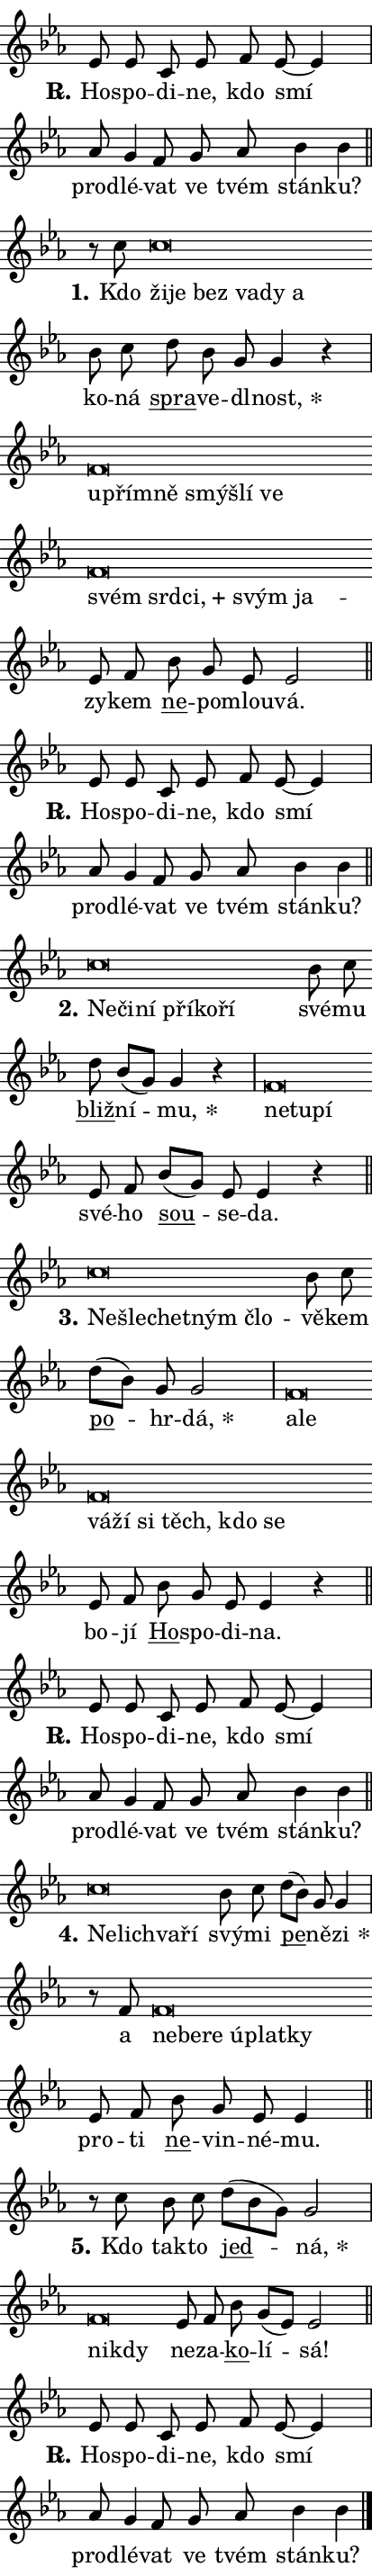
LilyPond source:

\version "2.22.1"
\header { tagline = "" }
\paper {
  indent = 0\cm
  top-margin = 0\cm
  right-margin = 0\cm
  bottom-margin = 0\cm
  left-margin = 0\cm
  paper-width = 7\cm
  page-breaking = #ly:one-page-breaking
  system-system-spacing.basic-distance = #11
  score-system-spacing.basic-distance = #11
  ragged-last = ##f
}


%% Author: Thomas Morley
%% https://lists.gnu.org/archive/html/lilypond-user/2020-05/msg00002.html
#(define (line-position grob)
"Returns position of @var[grob} in current system:
   @code{'start}, if at first time-step
   @code{'end}, if at last time-step
   @code{'middle} otherwise
"
  (let* ((col (ly:item-get-column grob))
         (ln (ly:grob-object col 'left-neighbor))
         (rn (ly:grob-object col 'right-neighbor))
         (col-to-check-left (if (ly:grob? ln) ln col))
         (col-to-check-right (if (ly:grob? rn) rn col))
         (break-dir-left
           (and
             (ly:grob-property col-to-check-left 'non-musical #f)
             (ly:item-break-dir col-to-check-left)))
         (break-dir-right
           (and
             (ly:grob-property col-to-check-right 'non-musical #f)
             (ly:item-break-dir col-to-check-right))))
        (cond ((eqv? 1 break-dir-left) 'start)
              ((eqv? -1 break-dir-right) 'end)
              (else 'middle))))

#(define (tranparent-at-line-position vctor)
  (lambda (grob)
  "Relying on @code{line-position} select the relevant enry from @var{vctor}.
Used to determine transparency,"
    (case (line-position grob)
      ((end) (not (vector-ref vctor 0)))
      ((middle) (not (vector-ref vctor 1)))
      ((start) (not (vector-ref vctor 2))))))

noteHeadBreakVisibility =
#(define-music-function (break-visibility)(vector?)
"Makes @code{NoteHead}s transparent relying on @var{break-visibility}"
#{
  \override NoteHead.transparent =
    #(tranparent-at-line-position break-visibility)
#})

#(define delete-ledgers-for-transparent-note-heads
  (lambda (grob)
    "Reads whether a @code{NoteHead} is transparent.
If so this @code{NoteHead} is removed from @code{'note-heads} from
@var{grob}, which is supposed to be @code{LedgerLineSpanner}.
As a result ledgers are not printed for this @code{NoteHead}"
    (let* ((nhds-array (ly:grob-object grob 'note-heads))
           (nhds-list
             (if (ly:grob-array? nhds-array)
                 (ly:grob-array->list nhds-array)
                 '()))
           ;; Relies on the transparent-property being done before
           ;; Staff.LedgerLineSpanner.after-line-breaking is executed.
           ;; This is fragile ...
           (to-keep
             (remove
               (lambda (nhd)
                 (ly:grob-property nhd 'transparent #f))
               nhds-list)))
      ;; TODO find a better method to iterate over grob-arrays, similiar
      ;; to filter/remove etc for lists
      ;; For now rebuilt from scratch
      (set! (ly:grob-object grob 'note-heads)  '())
      (for-each
        (lambda (nhd)
          (ly:pointer-group-interface::add-grob grob 'note-heads nhd))
        to-keep))))

hideNotes = {
  \noteHeadBreakVisibility #begin-of-line-visible
}
unHideNotes = {
  \noteHeadBreakVisibility #all-visible
}

% work-around for resetting accidentals
% https://lilypond.org/doc/v2.23/Documentation/notation/displaying-rhythms#unmetered-music
cadenzaMeasure = {
  \cadenzaOff
  \partial 1024 s1024
  \cadenzaOn
}

#(define-markup-command (accent layout props text) (markup?)
  "Underline accented syllable"
  (interpret-markup layout props
    #{\markup \override #'(offset . 4.3) \underline { #text }#}))

responsum = \markup \concat {
  "R" \hspace #-1.05 \path #0.1 #'((moveto 0 0.07) (lineto 0.9 0.8)) \hspace #0.05 "."
}

\layout {
    \context {
        \Staff
        \remove "Time_signature_engraver"
        \override LedgerLineSpanner.after-line-breaking = #delete-ledgers-for-transparent-note-heads
    }
    \context {
        \Voice {
            \override NoteHead.output-attributes = #'((class . "notehead"))
            \override Hairpin.height = #0.55
        }
    }
    \context {
        \Lyrics {
            \override StanzaNumber.output-attributes = #'((class . "stanzanumber"))
            \override LyricSpace.minimum-distance = #0.9
            \override LyricText.font-name = #"TeX Gyre Schola"
            \override LyricText.font-size = 1
            \override StanzaNumber.font-name = #"TeX Gyre Schola Bold"
            \override StanzaNumber.font-size = 1
        }
    }
}

% magnetic-lyrics.ily
%
%   written by
%     Jean Abou Samra <jean@abou-samra.fr>
%     Werner Lemberg <wl@gnu.org>
%
%   adapted by
%     Jiri Hon <jiri.hon@gmail.com>
%
% Version 2022-Apr-15

% https://www.mail-archive.com/lilypond-user@gnu.org/msg149350.html

#(define (Left_hyphen_pointer_engraver context)
   "Collect syllable-hyphen-syllable occurrences in lyrics and store
them in properties.  This engraver only looks to the left.  For
example, if the lyrics input is @code{foo -- bar}, it does the
following.

@itemize @bullet
@item
Set the @code{text} property of the @code{LyricHyphen} grob between
@q{foo} and @q{bar} to @code{foo}.

@item
Set the @code{left-hyphen} property of the @code{LyricText} grob with
text @q{foo} to the @code{LyricHyphen} grob between @q{foo} and
@q{bar}.
@end itemize

Use this auxiliary engraver in combination with the
@code{lyric-@/text::@/apply-@/magnetic-@/offset!} hook."
   (let ((hyphen #f)
         (text #f))
     (make-engraver
      (acknowledgers
       ((lyric-syllable-interface engraver grob source-engraver)
        (set! text grob)))
      (end-acknowledgers
       ((lyric-hyphen-interface engraver grob source-engraver)
        ;(when (not (grob::has-interface grob 'lyric-space-interface))
          (set! hyphen grob)));)
      ((stop-translation-timestep engraver)
       (when (and text hyphen)
         (ly:grob-set-object! text 'left-hyphen hyphen))
       (set! text #f)
       (set! hyphen #f)))))

#(define (lyric-text::apply-magnetic-offset! grob)
   "If the space between two syllables is less than the value in
property @code{LyricText@/.details@/.squash-threshold}, move the right
syllable to the left so that it gets concatenated with the left
syllable.

Use this function as a hook for
@code{LyricText@/.after-@/line-@/breaking} if the
@code{Left_@/hyphen_@/pointer_@/engraver} is active."
   (let ((hyphen (ly:grob-object grob 'left-hyphen #f)))
     (when hyphen
       (let ((left-text (ly:spanner-bound hyphen LEFT)))
         (when (grob::has-interface left-text 'lyric-syllable-interface)
           (let* ((common (ly:grob-common-refpoint grob left-text X))
                  (this-x-ext (ly:grob-extent grob common X))
                  (left-x-ext
                   (begin
                     ;; Trigger magnetism for left-text.
                     (ly:grob-property left-text 'after-line-breaking)
                     (ly:grob-extent left-text common X)))
                  ;; `delta` is the gap width between two syllables.
                  (delta (- (interval-start this-x-ext)
                            (interval-end left-x-ext)))
                  (details (ly:grob-property grob 'details))
                  (threshold (assoc-get 'squash-threshold details 0.2)))
             (when (< delta threshold)
               (let* (;; We have to manipulate the input text so that
                      ;; ligatures crossing syllable boundaries are not
                      ;; disabled.  For languages based on the Latin
                      ;; script this is essentially a beautification.
                      ;; However, for non-Western scripts it can be a
                      ;; necessity.
                      (lt (ly:grob-property left-text 'text))
                      (rt (ly:grob-property grob 'text))
                      (is-space (grob::has-interface hyphen 'lyric-space-interface))
                      (space (if is-space " " ""))
                      (space-markup (grob-interpret-markup grob " "))
                      (space-size (interval-length (ly:stencil-extent space-markup X)))
                      (extra-delta (if is-space space-size 0))
                      ;; Append new syllable.
                      (ltrt-space (if (and (string? lt) (string? rt))
                                (string-append lt space rt)
                                (make-concat-markup (list lt space rt))))
                      ;; Right-align `ltrt` to the right side.
                      (ltrt-space-markup (grob-interpret-markup
                               grob
                               (make-translate-markup
                                (cons (interval-length this-x-ext) 0)
                                (make-right-align-markup ltrt-space)))))
                 (begin
                   ;; Don't print `left-text`.
                   (ly:grob-set-property! left-text 'stencil #f)
                   ;; Set text and stencil (which holds all collected
                   ;; syllables so far) and shift it to the left.
                   (ly:grob-set-property! grob 'text ltrt-space)
                   (ly:grob-set-property! grob 'stencil ltrt-space-markup)
                   (ly:grob-translate-axis! grob (- (- delta extra-delta)) X))))))))))


#(define (lyric-hyphen::displace-bounds-first grob)
   ;; Make very sure this callback isn't triggered too early.
   (let ((left (ly:spanner-bound grob LEFT))
         (right (ly:spanner-bound grob RIGHT)))
     (ly:grob-property left 'after-line-breaking)
     (ly:grob-property right 'after-line-breaking)
     (ly:lyric-hyphen::print grob)))

squashThreshold = #0.4

\layout {
  \context {
    \Lyrics
    \consists #Left_hyphen_pointer_engraver
    \override LyricText.after-line-breaking =
      #lyric-text::apply-magnetic-offset!
    \override LyricHyphen.stencil = #lyric-hyphen::displace-bounds-first
    \override LyricText.details.squash-threshold = \squashThreshold
    \override LyricHyphen.minimum-distance = 0
    \override LyricHyphen.minimum-length = \squashThreshold
  }
}

squash = \override LyricText.details.squash-threshold = 9999
unSquash = \override LyricText.details.squash-threshold = \squashThreshold

left = \override LyricText.self-alignment-X = #LEFT
unLeft = \revert LyricText.self-alignment-X

starOffset = #(lambda (grob) 
                (let ((x_offset (ly:self-alignment-interface::aligned-on-x-parent grob)))
                  (if (= x_offset 0) 0 (+ x_offset 1.2))))

star = #(define-music-function (syllable)(string?)
"Append star separator at the end of a syllable"
#{
  \once \override LyricText.X-offset = #starOffset
  \lyricmode { \markup {
    #syllable
    \override #'((font-name . "TeX Gyre Schola Bold")) \hspace #0.2 \lower #0.65 \larger "*"
  } }
#})

starAccent = #(define-music-function (syllable)(string?)
"Append star separator at the end of a syllable and make accent"
#{
  \once \override LyricText.X-offset = #starOffset
  \lyricmode { \markup {
    \accent #syllable
    \override #'((font-name . "TeX Gyre Schola Bold")) \hspace #0.2 \lower #0.65 \larger "*"
  } }
#})

breath = #(define-music-function (syllable)(string?)
"Append breathing indicator at the end of a syllable"
#{
  \lyricmode { \markup { #syllable "+" } }
#})

optionalBreath = #(define-music-function (syllable)(string?)
"Append optional breathing indicator at the end of a syllable"
#{
  \lyricmode { \markup { #syllable "(+)" } }
#})


\score {
    <<
        \new Voice = "melody" { \cadenzaOn \key es \major \relative { es'8 es c es f es~ es4 \cadenzaMeasure \bar "|" as8 g4 f8 g as bes4 bes \cadenzaMeasure \bar "||" \break }
\relative { r8 c''8 c\breve*1/16 \hideNotes \breve*1/16 \bar "" \breve*1/16 \bar "" \breve*1/16 \bar "" \breve*1/16 \breve*1/16 \bar "" \unHideNotes bes8 c \bar "" d bes g g4 r \cadenzaMeasure \bar "|" f\breve*1/16 \hideNotes \breve*1/16 \bar "" \breve*1/16 \bar "" \breve*1/16 \bar "" \breve*1/16 \bar "" \breve*1/16 \bar "" \breve*1/16 \bar "" \breve*1/16 \bar "" \breve*1/16 \bar "" \breve*1/16 \breve*1/16 \bar "" \unHideNotes es8 f \bar "" bes g es es2 \cadenzaMeasure \bar "||" \break }
\relative { es'8 es c es f es~ es4 \cadenzaMeasure \bar "|" as8 g4 f8 g as bes4 bes \cadenzaMeasure \bar "||" \break }
\relative { c''\breve*1/16 \hideNotes \breve*1/16 \bar "" \breve*1/16 \bar "" \breve*1/16 \bar "" \breve*1/16 \breve*1/16 \bar "" \unHideNotes bes8 c \bar "" d bes[( g)] g4 r \cadenzaMeasure \bar "|" f\breve*1/16 \hideNotes \breve*1/16 \breve*1/16 \bar "" \unHideNotes es8 f \bar "" bes[( g)] es es4 r \cadenzaMeasure \bar "||" \break }
\relative { c''\breve*1/16 \hideNotes \breve*1/16 \bar "" \breve*1/16 \bar "" \breve*1/16 \breve*1/16 \bar "" \unHideNotes bes8 c \bar "" d[( bes)] g g2 \cadenzaMeasure \bar "|" f\breve*1/16 \hideNotes \breve*1/16 \bar "" \breve*1/16 \bar "" \breve*1/16 \bar "" \breve*1/16 \bar "" \breve*1/16 \bar "" \breve*1/16 \breve*1/16 \bar "" \unHideNotes es8 f \bar "" bes g es es4 r \cadenzaMeasure \bar "||" \break }
\relative { es'8 es c es f es~ es4 \cadenzaMeasure \bar "|" as8 g4 f8 g as bes4 bes \cadenzaMeasure \bar "||" \break }
\relative { c''\breve*1/16 \hideNotes \breve*1/16 \breve*1/16 \bar "" \unHideNotes bes8 c \bar "" d[( bes)] g g4 \cadenzaMeasure \bar "|" r8 f8 f\breve*1/16 \hideNotes \breve*1/16 \bar "" \breve*1/16 \bar "" \breve*1/16 \breve*1/16 \bar "" \unHideNotes es8 f \bar "" bes g es es4 \cadenzaMeasure \bar "||" \break }
\relative { r8 c''8 bes8 c \bar "" d[( bes g)] g2 \cadenzaMeasure \bar "|" f\breve*1/16 \hideNotes \breve*1/16 \bar "" \unHideNotes es8 f \bar "" bes g[( es)] es2 \cadenzaMeasure \bar "||" \break }
\relative { es'8 es c es f es~ es4 \cadenzaMeasure \bar "|" as8 g4 f8 g as bes4 bes \cadenzaMeasure \bar "||" \break } \bar "|." }
        \new Lyrics \lyricsto "melody" { \lyricmode { \set stanza = \responsum
Ho -- spo -- di -- ne, kdo smí prod -- lé -- vat ve tvém stán -- ku?
\set stanza = "1."
Kdo \left ži -- \squash je bez va -- dy a \unLeft \unSquash ko -- ná \markup \accent spra -- ve -- dl -- \star nost, \left u -- \squash přím -- ně smý -- šlí ve svém srd -- \breath "ci," svým ja -- \unLeft \unSquash zy -- kem \markup \accent ne -- po -- mlou -- vá.
\set stanza = \responsum
Ho -- spo -- di -- ne, kdo smí prod -- lé -- vat ve tvém stán -- ku?
\set stanza = "2."
\left Ne -- \squash či -- ní pří -- ko -- ří \unLeft \unSquash své -- mu \markup \accent bliž -- ní -- \star mu, \left ne -- \squash tu -- pí \unLeft \unSquash své -- ho \markup \accent sou -- se -- da.
\set stanza = "3."
\left Ne -- \squash šle -- chet -- ným člo -- \unLeft \unSquash vě -- kem \markup \accent po -- hr -- \star dá, \left a -- \squash le vá -- ží si těch, kdo se \unLeft \unSquash bo -- jí \markup \accent Ho -- spo -- di -- na.
\set stanza = \responsum
Ho -- spo -- di -- ne, kdo smí prod -- lé -- vat ve tvém stán -- ku?
\set stanza = "4."
\left Ne -- \squash lichva -- ří \unLeft \unSquash svý -- mi \markup \accent pe -- ně -- \star zi a \left ne -- \squash be -- re úplat -- ky \unLeft \unSquash pro -- ti \markup \accent ne -- vin -- né -- mu.
\set stanza = "5."
Kdo tak -- to \markup \accent jed -- \star ná, \left ni -- \squash kdy \unLeft \unSquash ne -- za -- \markup \accent ko -- lí -- sá!
\set stanza = \responsum
Ho -- spo -- di -- ne, kdo smí prod -- lé -- vat ve tvém stán -- ku? } }
    >>
    \layout {}
}
